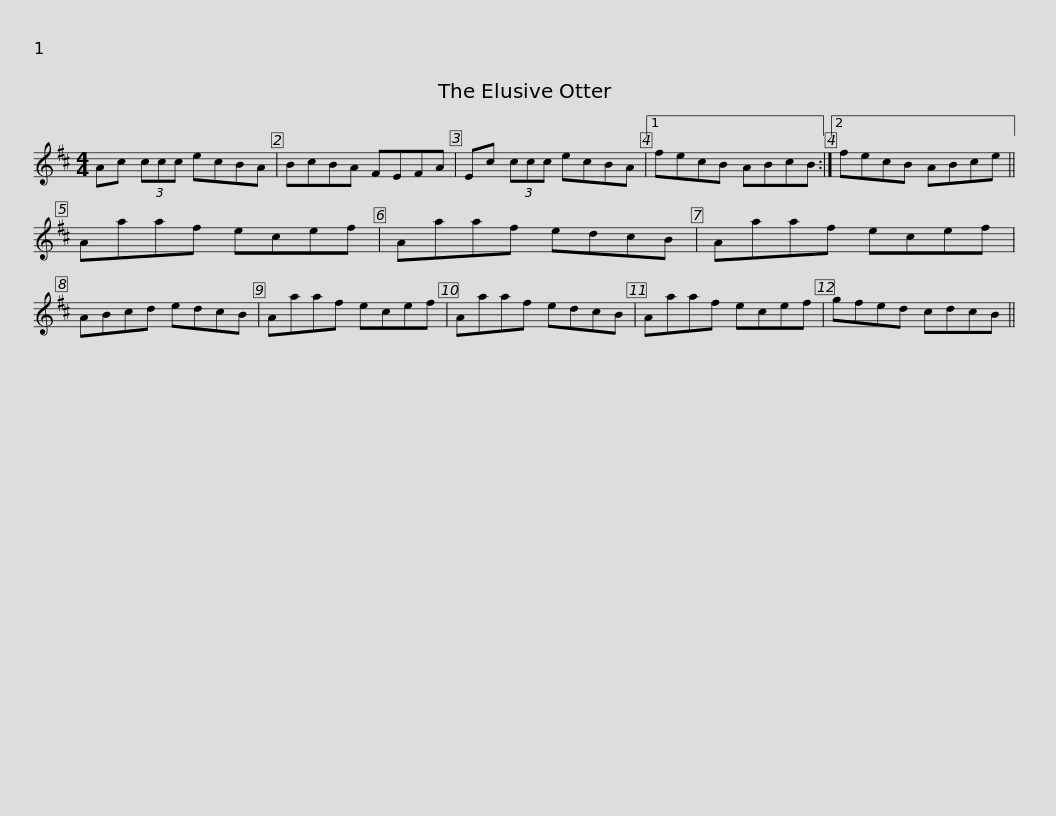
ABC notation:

X:1
L:1/8
M:4/4
I:linebreak $
K:D
V:1 treble
V:1
 Ac (3ccc ecBA | BcBA FEFA | Ec (3ccc ecBA |1 fecB ABcB :|2 fecB ABce ||$ %5
 Aaaf ecef | Aaaf edcB | Aaaf ecef | ABcd edcB | Aaaf ecef |$ %10
 Aaaf edcB | Aaaf ecef | gfed cdcB || %13
